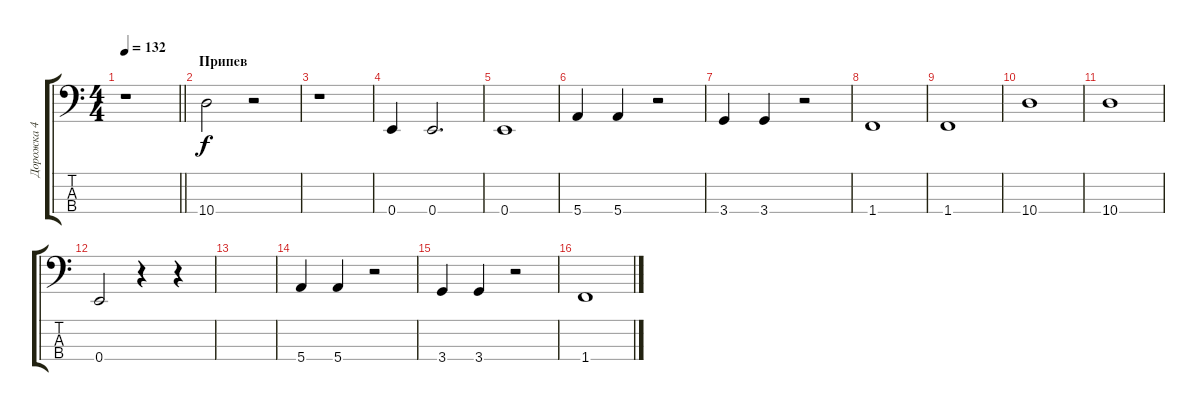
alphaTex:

\track ("Дорожка 4" "Дорожка 4") {instrument electricbassfinger}
\staff {score tabs}
\tuning (G2 D2 A1 E1) {hide}
\ts (4 4)
\tempo 132
\clef f4
\barLineRight lightlight
\ks c
r.1{dy f} |
\section ("" "Припев")
10.4.2 r.2 |
r.1 |
0.4.4 0.4.2{d} |
0.4.1 |
5.4.4 5.4.4 r.2 |
3.4.4 3.4.4 r.2 |
1.4.1 |
1.4.1 |
10.4.1 |
10.4.1 |
0.4.2 r.4 r.4 |
|
5.4.4 5.4.4 r.2 |
3.4.4 3.4.4 r.2 |
1.4.1
